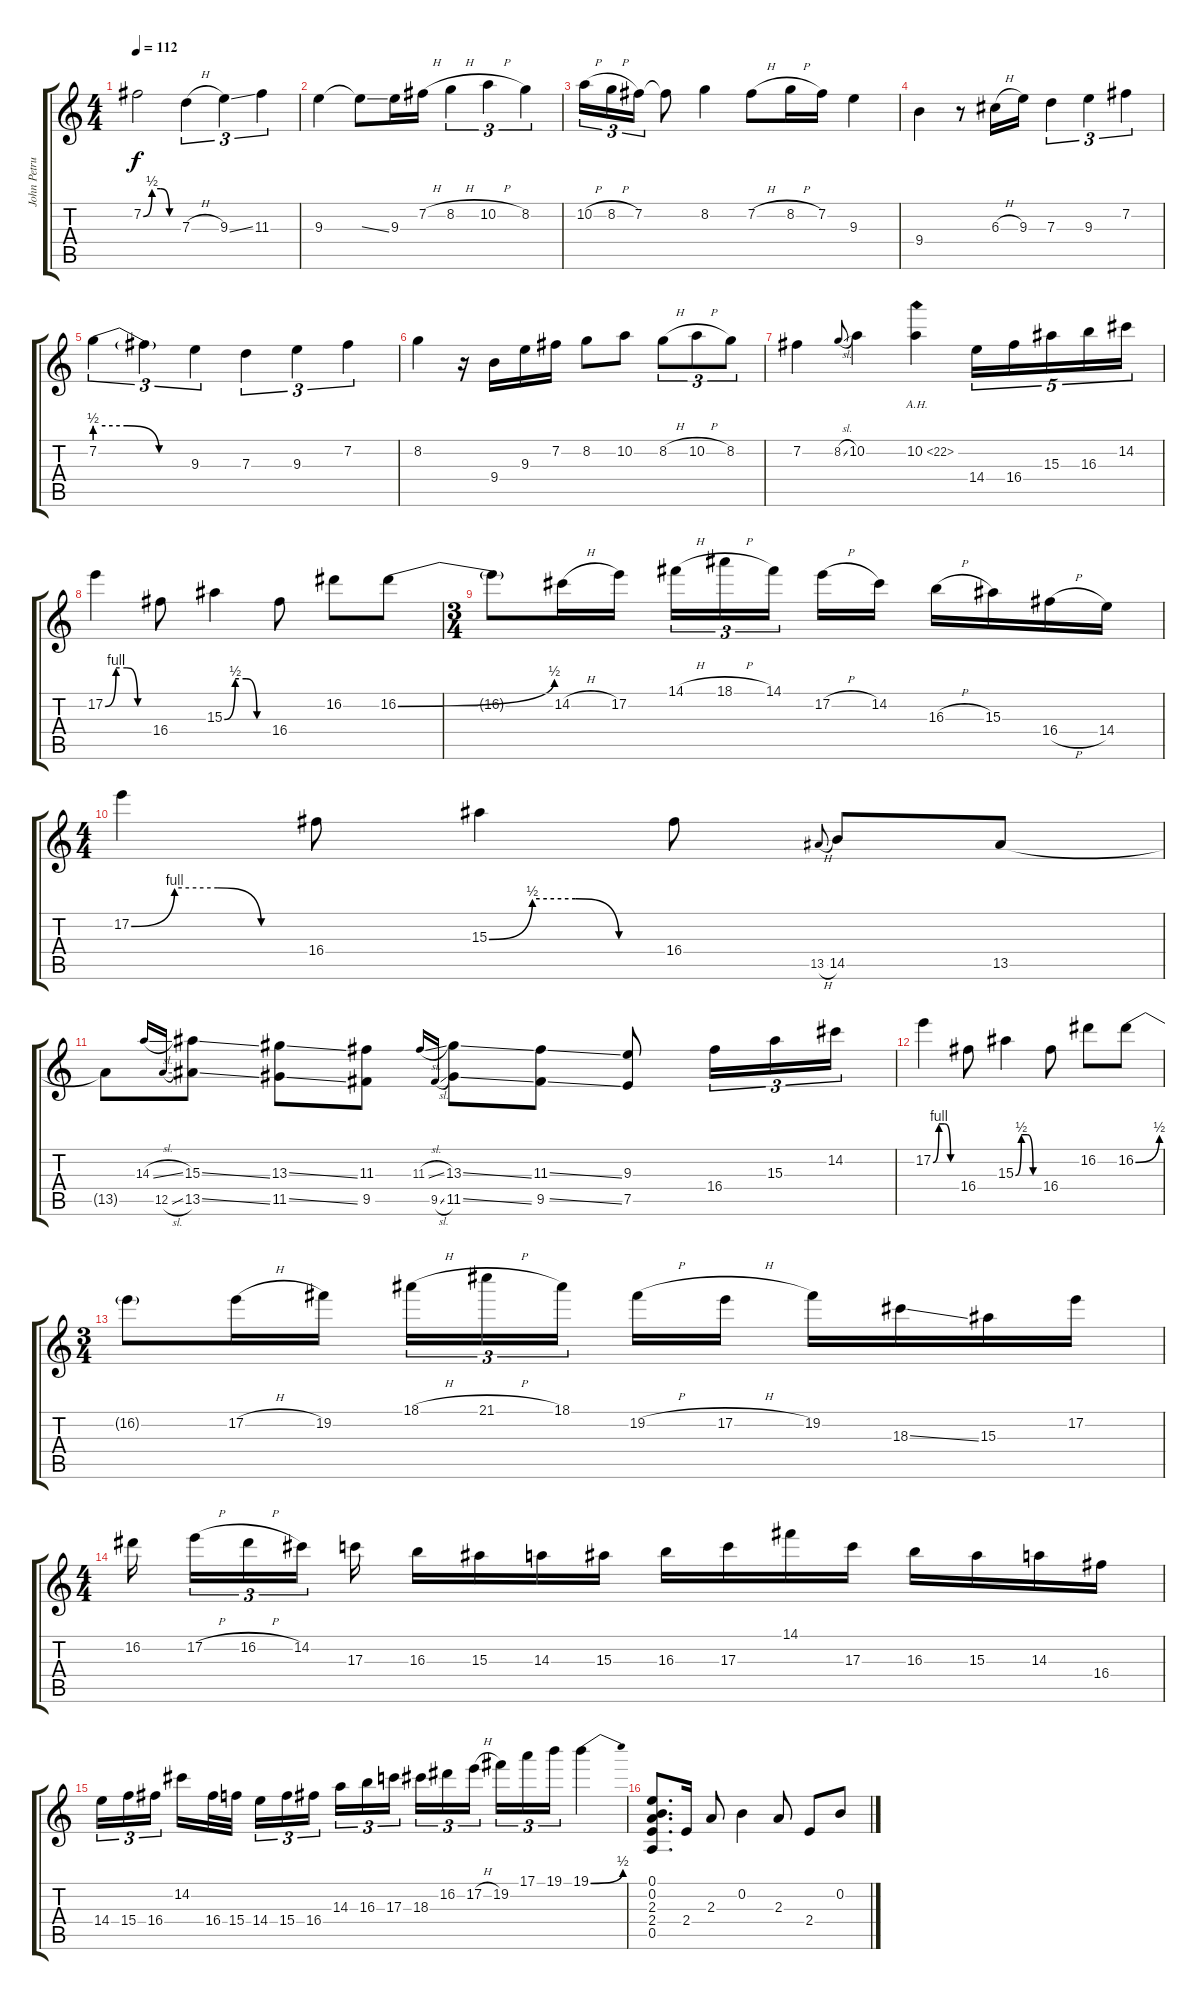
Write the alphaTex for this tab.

\track ("John Petrucci" "John Petru") {instrument distortionguitar}
\staff {score tabs}
\tuning (E4 B3 G3 D3 A2 E2) {hide}
\ts (4 4)
\tempo 112
\clef g2
\ks c
7.2{be (custom 0 0 15 2 30 2 45 0 60 0)}.2{dy f} 7.3{h}.4{tu (3 2)} 9.3{ss}.4{tu (3 2)} 11.3.4{tu (3 2)} |
9.3.4 9.3{ss t}.8 9.3.16 7.2{h}.16 8.2{h}.4{tu (3 2)} 10.2{h}.4{tu (3 2)} 8.2.4{tu (3 2)} |
10.2{h}.16{tu (3 2)} 8.2{h}.16{tu (3 2)} 7.2.16{tu (3 2)} 7.2{t}.8 8.2.4 7.2{h}.8 8.2{h}.16 7.2.16 9.3.4 |
9.4.4 r.8 6.3{h}.16 9.3.16 7.3.4{tu (3 2)} 9.3.4{tu (3 2)} 7.2.4{tu (3 2)} |
7.2{be (custom 0 2 20 2 40 0 60 0)}.4{tu (3 2)} 7.2{t}.4{tu (3 2)} 9.3.4{tu (3 2)} 7.3.4{tu (3 2)} 9.3.4{tu (3 2)} 7.2.4{tu (3 2)} |
8.2.4 r.16 9.4.16 9.3.16 7.2.16 8.2.8 10.2.8 8.2{h}.8{tu (3 2)} 10.2{h}.8{tu (3 2)} 8.2.8{tu (3 2)} |
7.2.4 8.2{sl}.8{gr onbeat} 10.2.4 10.2{ah 12}.4 14.4.16{tu (5 4)} 16.4.16{tu (5 4)} 15.3.16{tu (5 4)} 16.3.16{tu (5 4)} 14.2.16{tu (5 4)} |
17.2{be (custom 0 0 15 4 30 4 45 0 60 0)}.4 16.4.8 15.3{be (custom 0 0 15 2 30 2 45 0 60 0)}.4 16.4.8 16.2.8 16.2{be (bend 0 0 60 2)}.8 |
\ts (3 4)
16.2{t}.8 14.2{h}.16 17.2.16 14.1{h}.16{tu (3 2)} 18.1{h}.16{tu (3 2)} 14.1.16{tu (3 2) beam splitsecondary} 17.2{h}.16 14.2.16 16.3{h}.16 15.3.16 16.4{h}.16 14.4.16 |
\ts (4 4)
17.2{be (custom 0 0 15 4 30 4 45 0 60 0)}.4 16.4.8 15.3{be (custom 0 0 15 2 30 2 45 0 60 0)}.4 16.4.8 13.5{h}.8{gr onbeat} 14.5.8 13.5.8 |
13.5{t}.8 14.3{sl}.16{gr onbeat} 12.5{sl}.16{gr onbeat} (15.3{ss} 13.5{ss}).8 (13.3{ss} 11.5{ss}).8 (11.3 9.5).8 11.3{sl}.16{gr onbeat} 9.5{sl}.16{gr onbeat} (13.3{ss} 11.5{ss}).8 (11.3{ss} 9.5{ss}).8 (9.3 7.5).8 16.4.16{tu (3 2)} 15.3.16{tu (3 2)} 14.2.16{tu (3 2)} |
17.2{be (custom 0 0 15 4 30 4 45 0 60 0)}.4 16.4.8 15.3{be (custom 0 0 15 2 30 2 45 0 60 0)}.4 16.4.8 16.2.8 16.2{be (bend 0 0 60 2)}.8 |
\ts (3 4)
16.2{t}.8 17.2{h}.16 19.2.16 18.1{h}.16{tu (3 2)} 21.1{h}.16{tu (3 2)} 18.1.16{tu (3 2) beam splitsecondary} 19.2{h}.16 17.2{h}.16 19.2.16 18.3{ss}.16 15.3.16 17.2.16 |
\ts (4 4)
16.2.16{beam splitsecondary} 17.2{h}.16{tu (3 2)} 16.2{h}.16{tu (3 2)} 14.2.16{tu (3 2) beam splitsecondary} 17.3.16 16.3.16 15.3.16 14.3.16 15.3.16 16.3.16 17.3.16 14.1.16 17.3.16 16.3.16 15.3.16 14.3.16 16.4.16 |
14.4.16{tu (3 2)} 15.4.16{tu (3 2)} 16.4.16{tu (3 2) beam splitsecondary} 14.2.16 16.4.32 15.4.32 14.4.16{tu (3 2)} 15.4.16{tu (3 2)} 16.4.16{tu (3 2) beam splitsecondary} 14.3.16{tu (3 2)} 16.3.16{tu (3 2)} 17.3.16{tu (3 2)} 18.3.16{tu (3 2)} 16.2.16{tu (3 2)} 17.2{h}.16{tu (3 2) beam splitsecondary} 19.2.16{tu (3 2)} 17.1.16{tu (3 2)} 19.1.16{tu (3 2)} 19.1{be (bend 0 0 60 2)}.4 |
(0.1 0.2 2.3 2.4 0.5).8{d} 2.4.16 2.3.8 0.2.4 2.3.8 2.4.8 0.2.8
